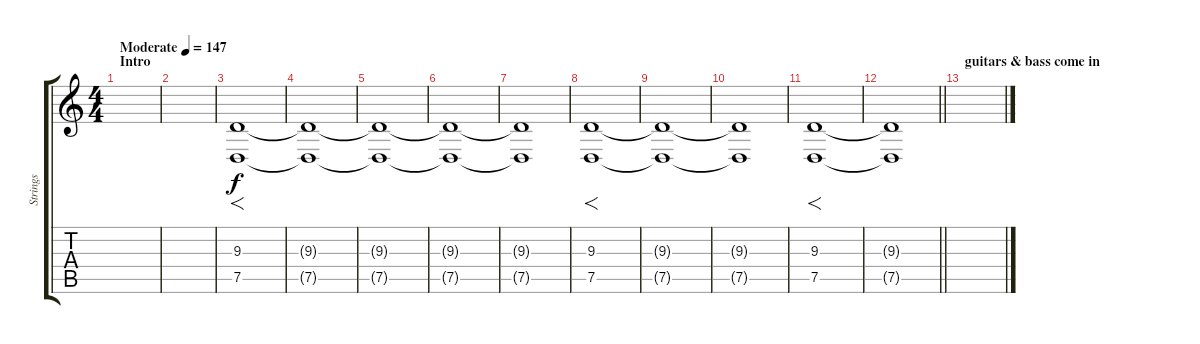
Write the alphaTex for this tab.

\track ("Strings" "Strings") {instrument stringensemble1}
\staff {score tabs}
\tuning (D4 A3 F3 C3 G2 D2) {hide}
\ts (4 4)
\section ("" "Intro")
\tempo (147 "Moderate")
\clef g2
\ks c
|
|
(9.3 7.5).1{f} |
(9.3{t} 7.5{t}).1 |
(9.3{t} 7.5{t}).1 |
(9.3{t} 7.5{t}).1 |
(9.3{t} 7.5{t}).1 |
(9.3 7.5).1{f} |
(9.3{t} 7.5{t}).1 |
(9.3{t} 7.5{t}).1 |
(9.3 7.5).1{f volume 11} |
\barLineRight lightlight
(9.3{t} 7.5{t}).1 |
\section ("" "guitars & bass come in")
